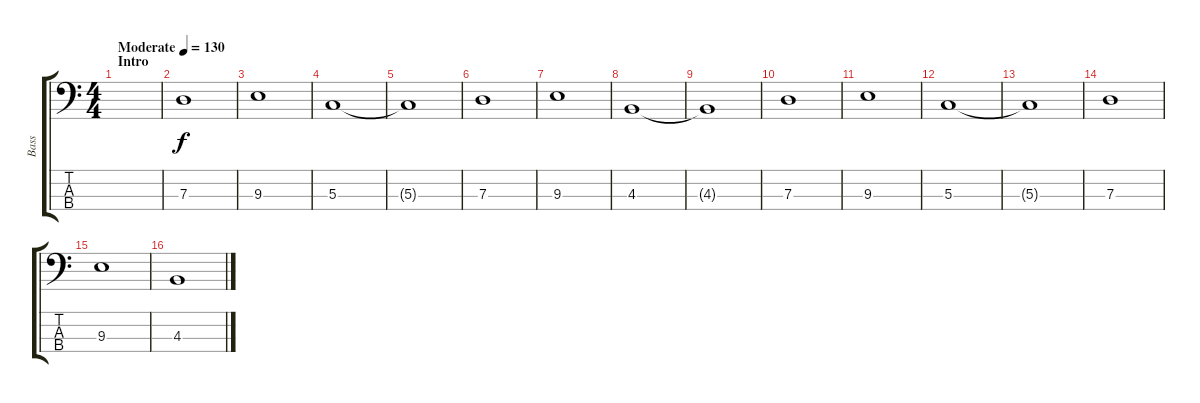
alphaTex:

\track ("Bass" "Bass") {instrument electricbassfinger}
\staff {score tabs}
\tuning (F2 C2 G1 D1) {hide}
\ts (4 4)
\section ("" "Intro")
\tempo (130 "Moderate")
\clef f4
\ks c
|
7.3.1 |
9.3.1 |
5.3.1 |
5.3{t}.1 |
7.3.1 |
9.3.1 |
4.3.1 |
4.3{t}.1 |
7.3.1 |
9.3.1 |
5.3.1 |
5.3{t}.1 |
7.3.1 |
9.3.1 |
4.3.1
